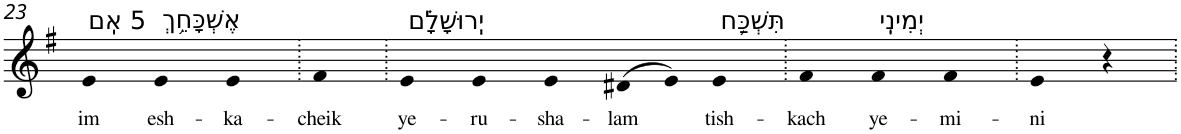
**kern	**text
*part1	*part1
*staff1	*staff1
*I"Piano	*
*I'Pno	*
!!LO:PB:g=z
*clefG2	*
*k[f#]	*
*G:	*
=23	=23
!LO:TX:a:t=5 אִֽם	!
!	!LO:LY:b
4e	im
!LO:TX:a:t=אֶשְׁכָּחֵ֥ךְ	!
!	!LO:LY:b
4e	esh-
!	!LO:LY:b
4e	-ka-
=24.	=24.
!	!LO:LY:b
4f#	-cheik
=25.	=25.
!LO:TX:a:t=יְֽרוּשָׁלִָ֗ם	!
!	!LO:LY:b
4e	ye-
!	!LO:LY:b
4e	-ru-
!	!LO:LY:b
4e	-sha-
!	!LO:LY:b
(>8d#X	-lam
8e)	.
!LO:TX:a:t=תִּשְׁכַּ֥ח	!
!	!LO:LY:b
4e	tish-
=26.	=26.
!	!LO:LY:b
4f#	-kach
!LO:TX:a:t=יְמִינִֽי	!
!	!LO:LY:b
4f#	ye-
!	!LO:LY:b
4f#	-mi-
=27.	=27.
!	!LO:LY:b
4e	-ni
4r	.
=.	=.
*-	*-
